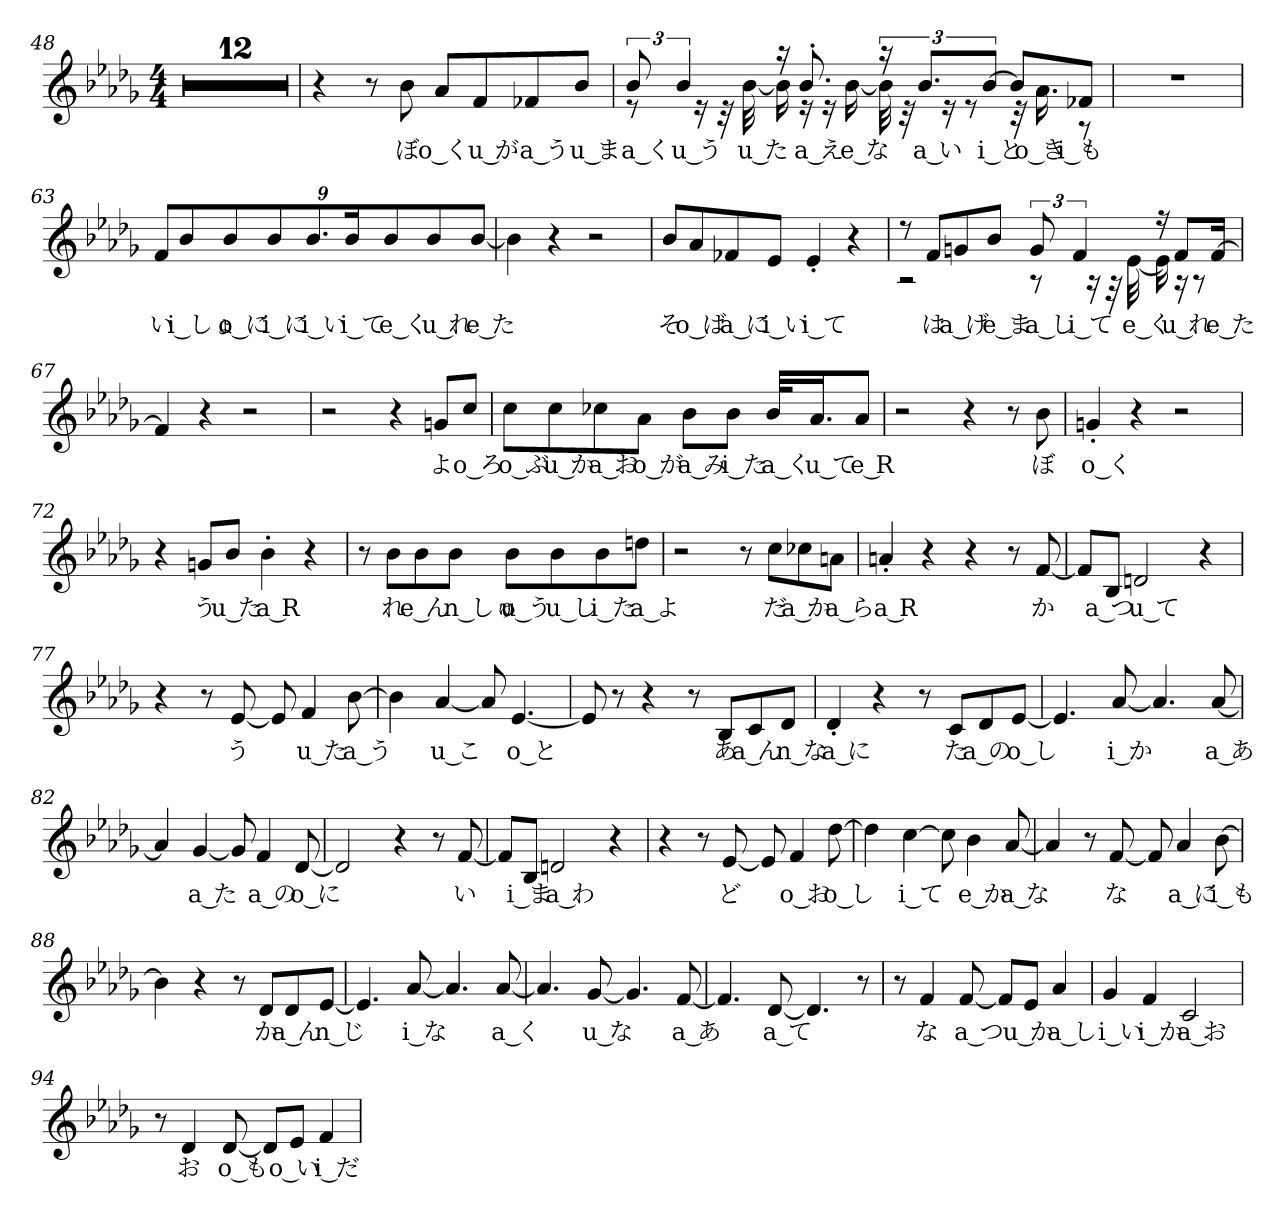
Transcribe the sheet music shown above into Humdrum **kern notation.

**kern	**text
*part1	*part1
*staff1	*staff1
*clefG2	*
*k[b-e-a-d-g-]	*
*M4/4	*
=48	=48
1r	.
=49	=49
1r	.
=50	=50
1r	.
=51	=51
1r	.
=52	=52
1r	.
=53	=53
1r	.
=54	=54
1r	.
=55	=55
1r	.
=56	=56
1r	.
=57	=57
1r	.
=58	=58
1r	.
=59	=59
1r	.
=60	=60
4r	.
8r	.
8b-	- ぼ
8a-L	o く
8f	u が
8f-X	a う
8b-J	u ま
=61	=61
*^	*
12b-	8r	a く
6b-	.	u う
.	16r	.
.	32r	.
.	[32b-	u た
16r	16b-]	.
8.b-'	16r	a え
.	16r	.
.	[16b-	e な
24r	32b-]	.
.	32r	.
12.b-L	.	a い
.	16r	.
.	8r	.
[12b-J	.	i と
8b-L]	32r	.
.	16.a-	o き
8f-XJ	8r	i も
*v	*v	*
=62	=62
1r	.
=63	=63
9fL	- い
9b-	i しょ
9b-	o に
9b-	i に
9.b-	i い
18b-K	i て
9b-	e く
9b-	u れ
[9b-J	e た
=64	=64
4b-]	.
4r	.
2r	.
=65	=65
8b-L	- そ
8a-	o ば
8f-X	a に
8e-J	i い
4e-'	i て
4r	.
=66	=66
*^	*
8r	2r	.
8fL	.	- は
8gn	.	a げ
8b-J	.	e ま
12g	8r	a し
6f	.	i て
.	16r	.
.	32r	.
.	[32e-	e く
16r	16e-]	.
8fL	16r	u れ
.	8r	.
[16fJk	.	e た
*v	*v	*
=67	=67
4f]	.
4r	.
2r	.
=68	=68
2r	.
4r	.
8gnL	- よ
8ccJ	o ろ
=69	=69
8ccL	o ぶ
8cc	u か
8cc-X	a お
8a-J	o が
8b-L	a み
8b-J	i た
32b-KLL	a く
16.a-J	u て
8a-J	e R
=70	=70
2r	.
4r	.
8r	.
8b-	- ぼ
=71	=71
4gn'	o く
4r	.
2r	.
=72	=72
4r	.
8gnL	- う
8b-J	u た
4b-'	a R
4r	.
=73	=73
8r	.
8b-L	- れ
8b-	e ん
8b-J	n しゅ
8b-L	u う
8b-	u し
8b-	i た
8ddnJ	a よ
=74	=74
2r	.
8r	.
8ccL	- だ
8cc-X	a か
8anJ	a ら
=75	=75
4an'	a R
4r	.
4r	.
8r	.
[8f	- か
=76	=76
8fL]	.
8B-J	a つ
2dn	u て
4r	.
=77	=77
4r	.
8r	.
[8e-	- う
8e-]	.
4f	u た
[8b-	a う
=78	=78
4b-]	.
[4a-	u こ
8a-]	.
[4.e-	o と
=79	=79
8e-]	.
8r	.
4r	.
8r	.
8B-L	- あ
8c	a ん
8d-J	n な
=80	=80
4d-'	a に
4r	.
8r	.
8cL	- た
8d-	a の
[8e-J	o し
=81	=81
4.e-]	.
[8a-	i か
4.a-]	.
[8a-	a あ
=82	=82
4a-]	.
[4g-	a た
8g-]	.
4f	a の
[8d-	o に
=83	=83
2d-]	.
4r	.
8r	.
[8f	- い
=84	=84
8fL]	.
8B-J	i ま
2dn	a わ
4r	.
=85	=85
4r	.
8r	.
[8e-	- ど
8e-]	.
4f	o お
[8dd-	o し
=86	=86
4dd-]	.
[4cc	i て
8cc]	.
4b-	e か
[8a-	a な
=87	=87
4a-]	.
8r	.
[8f	- な
8f]	.
4a-	a に
[8b-	i も
=88	=88
4b-]	.
4r	.
8r	.
8d-L	- か
8d-	a ん
[8e-J	n じ
=89	=89
4.e-]	.
[8a-	i な
4.a-]	.
[8a-	a く
=90	=90
4.a-]	.
[8g-	u な
4.g-]	.
[8f	a あ
=91	=91
4.f]	.
[8d-	a て
4.d-]	.
8r	.
=92	=92
8r	.
4f	- な
[8f	a つ
8fL]	.
8e-J	u か
4a-	a し
=93	=93
4g-	i い
4f	i か
2c	a お
=94	=94
8r	.
4d-	- お
[8d-	o も
8d-L]	.
8e-J	o い
4f	i だ
=	=
*-	*-
